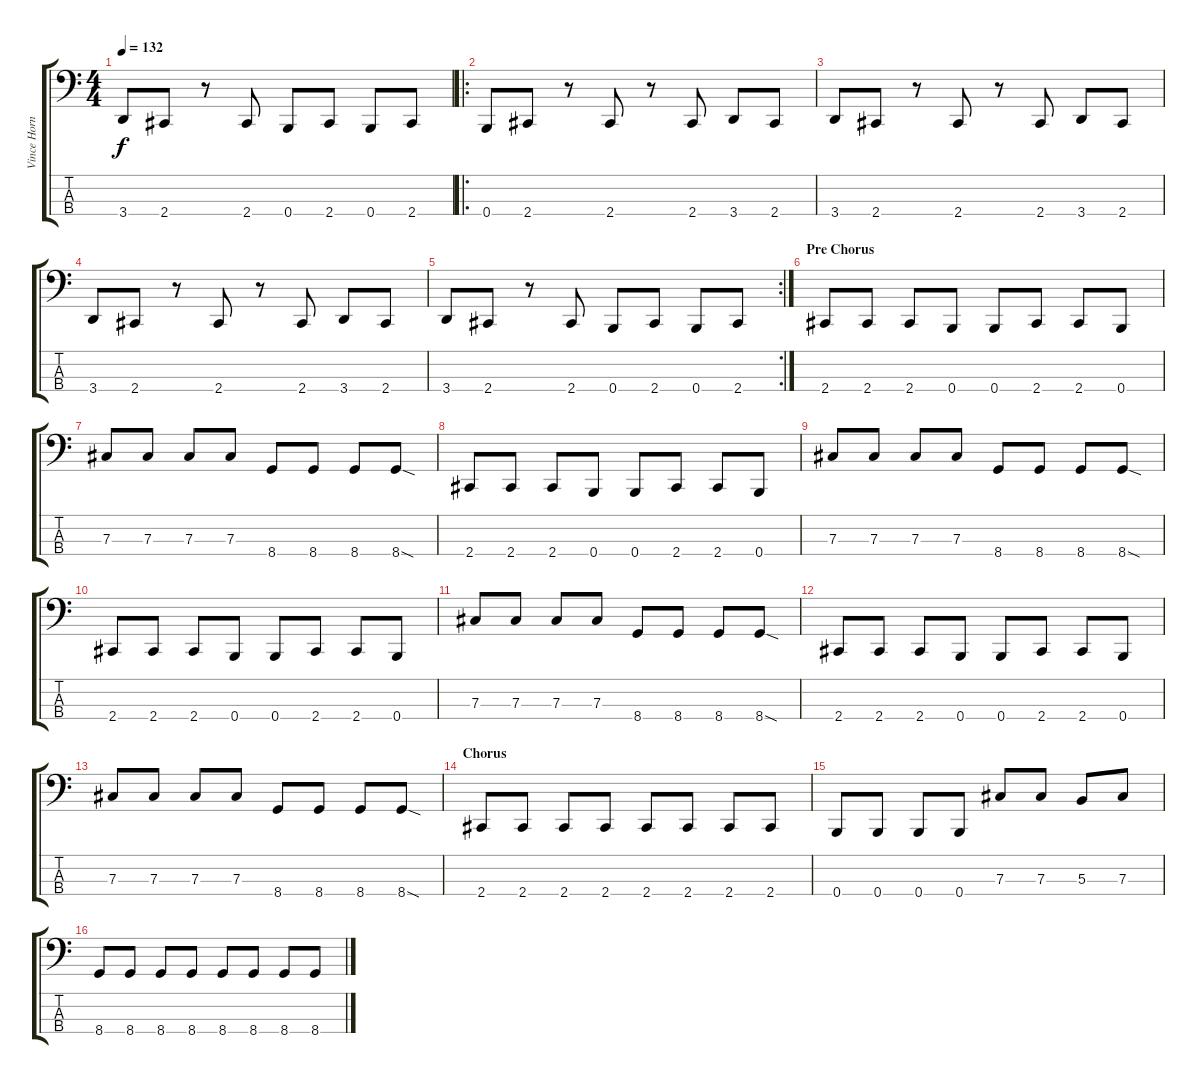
\track ("Vince Hornsby" "Vince Horn") {instrument electricbasspick}
\staff {score tabs}
\tuning (E2 B1 Gb1 B0) {hide}
\ts (4 4)
\tempo 132
\clef f4
\ks c
3.4.8{dy f} 2.4.8 r.8 2.4.8 0.4.8 2.4.8 0.4.8 2.4.8 |
\ro
0.4.8 2.4.8 r.8 2.4.8 r.8 2.4.8 3.4.8 2.4.8 |
3.4.8 2.4.8 r.8 2.4.8 r.8 2.4.8 3.4.8 2.4.8 |
3.4.8 2.4.8 r.8 2.4.8 r.8 2.4.8 3.4.8 2.4.8 |
\rc 2
3.4.8 2.4.8 r.8 2.4.8 0.4.8 2.4.8 0.4.8 2.4.8 |
\section ("" "Pre Chorus")
2.4.8 2.4.8 2.4.8 0.4.8 0.4.8 2.4.8 2.4.8 0.4.8 |
7.3.8 7.3.8 7.3.8 7.3.8 8.4.8 8.4.8 8.4.8 8.4{sod}.8 |
2.4.8 2.4.8 2.4.8 0.4.8 0.4.8 2.4.8 2.4.8 0.4.8 |
7.3.8 7.3.8 7.3.8 7.3.8 8.4.8 8.4.8 8.4.8 8.4{sod}.8 |
2.4.8 2.4.8 2.4.8 0.4.8 0.4.8 2.4.8 2.4.8 0.4.8 |
7.3.8 7.3.8 7.3.8 7.3.8 8.4.8 8.4.8 8.4.8 8.4{sod}.8 |
2.4.8 2.4.8 2.4.8 0.4.8 0.4.8 2.4.8 2.4.8 0.4.8 |
7.3.8 7.3.8 7.3.8 7.3.8 8.4.8 8.4.8 8.4.8 8.4{sod}.8 |
\section ("" "Chorus")
2.4.8 2.4.8 2.4.8 2.4.8 2.4.8 2.4.8 2.4.8 2.4.8 |
0.4.8 0.4.8 0.4.8 0.4.8 7.3.8 7.3.8 5.3.8 7.3.8 |
8.4.8 8.4.8 8.4.8 8.4.8 8.4.8 8.4.8 8.4.8 8.4.8
